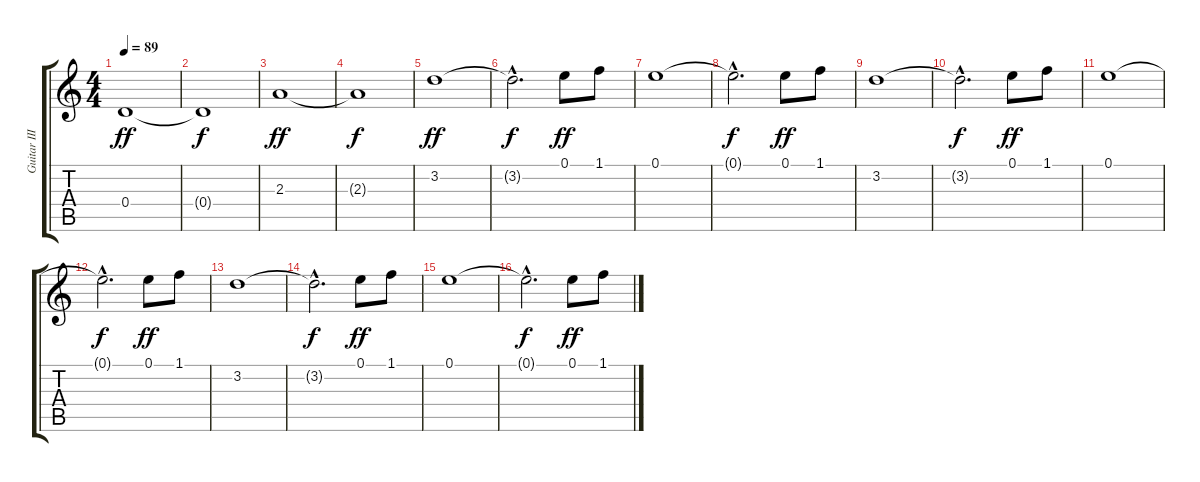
\track ("Guitar III" "Guitar III") {instrument overdrivenguitar}
\staff {score tabs}
\tuning (E4 B3 G3 D3 A2 E2) {hide}
\ts (4 4)
\tempo 89
\clef g2
\ks c
0.4.1{dy ff} |
0.4{t}.1{dy f} |
2.3.1{dy ff} |
2.3{t}.1{dy f} |
3.2.1{dy ff} |
3.2{hac t}.2{d dy f} 0.1.8{dy ff} 1.1.8 |
0.1.1 |
0.1{hac t}.2{d dy f} 0.1.8{dy ff} 1.1.8 |
3.2.1 |
3.2{hac t}.2{d dy f} 0.1.8{dy ff} 1.1.8 |
0.1.1 |
0.1{hac t}.2{d dy f} 0.1.8{dy ff} 1.1.8 |
3.2.1 |
3.2{hac t}.2{d dy f} 0.1.8{dy ff} 1.1.8 |
0.1.1 |
0.1{hac t}.2{d dy f} 0.1.8{dy ff} 1.1.8
